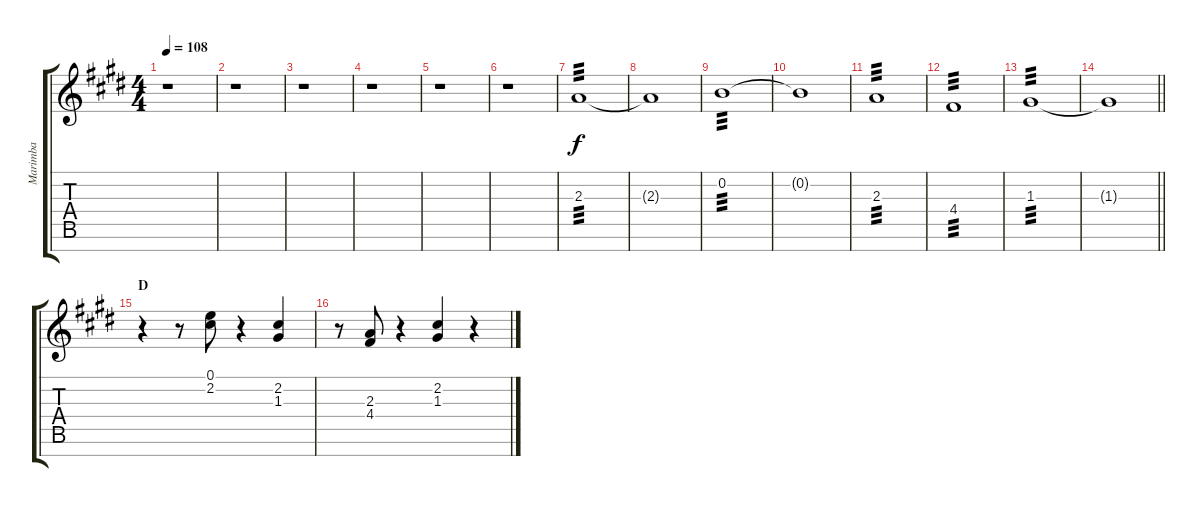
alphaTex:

\track ("Marimba" "Marimba") {instrument marimba}
\staff {score tabs}
\tuning (E5 B4 G4 D4 A3 E3 B2) {hide}
\ts (4 4)
\tempo 108
\clef g2
\ks e
r.1{dy f} |
r.1 |
r.1 |
r.1 |
r.1 |
r.1 |
2.3.1{tp 3} |
2.3{t}.1 |
0.2.1{tp 3} |
0.2{t}.1 |
2.3.1{tp 3} |
4.4.1{tp 3} |
1.3.1{tp 3} |
\barLineRight lightlight
1.3{t}.1 |
\section ("" "D")
r.4 r.8 (0.1 2.2).8 r.4 (2.2 1.3).4 |
r.8 (2.3 4.4).8 r.4 (2.2 1.3).4 r.4
